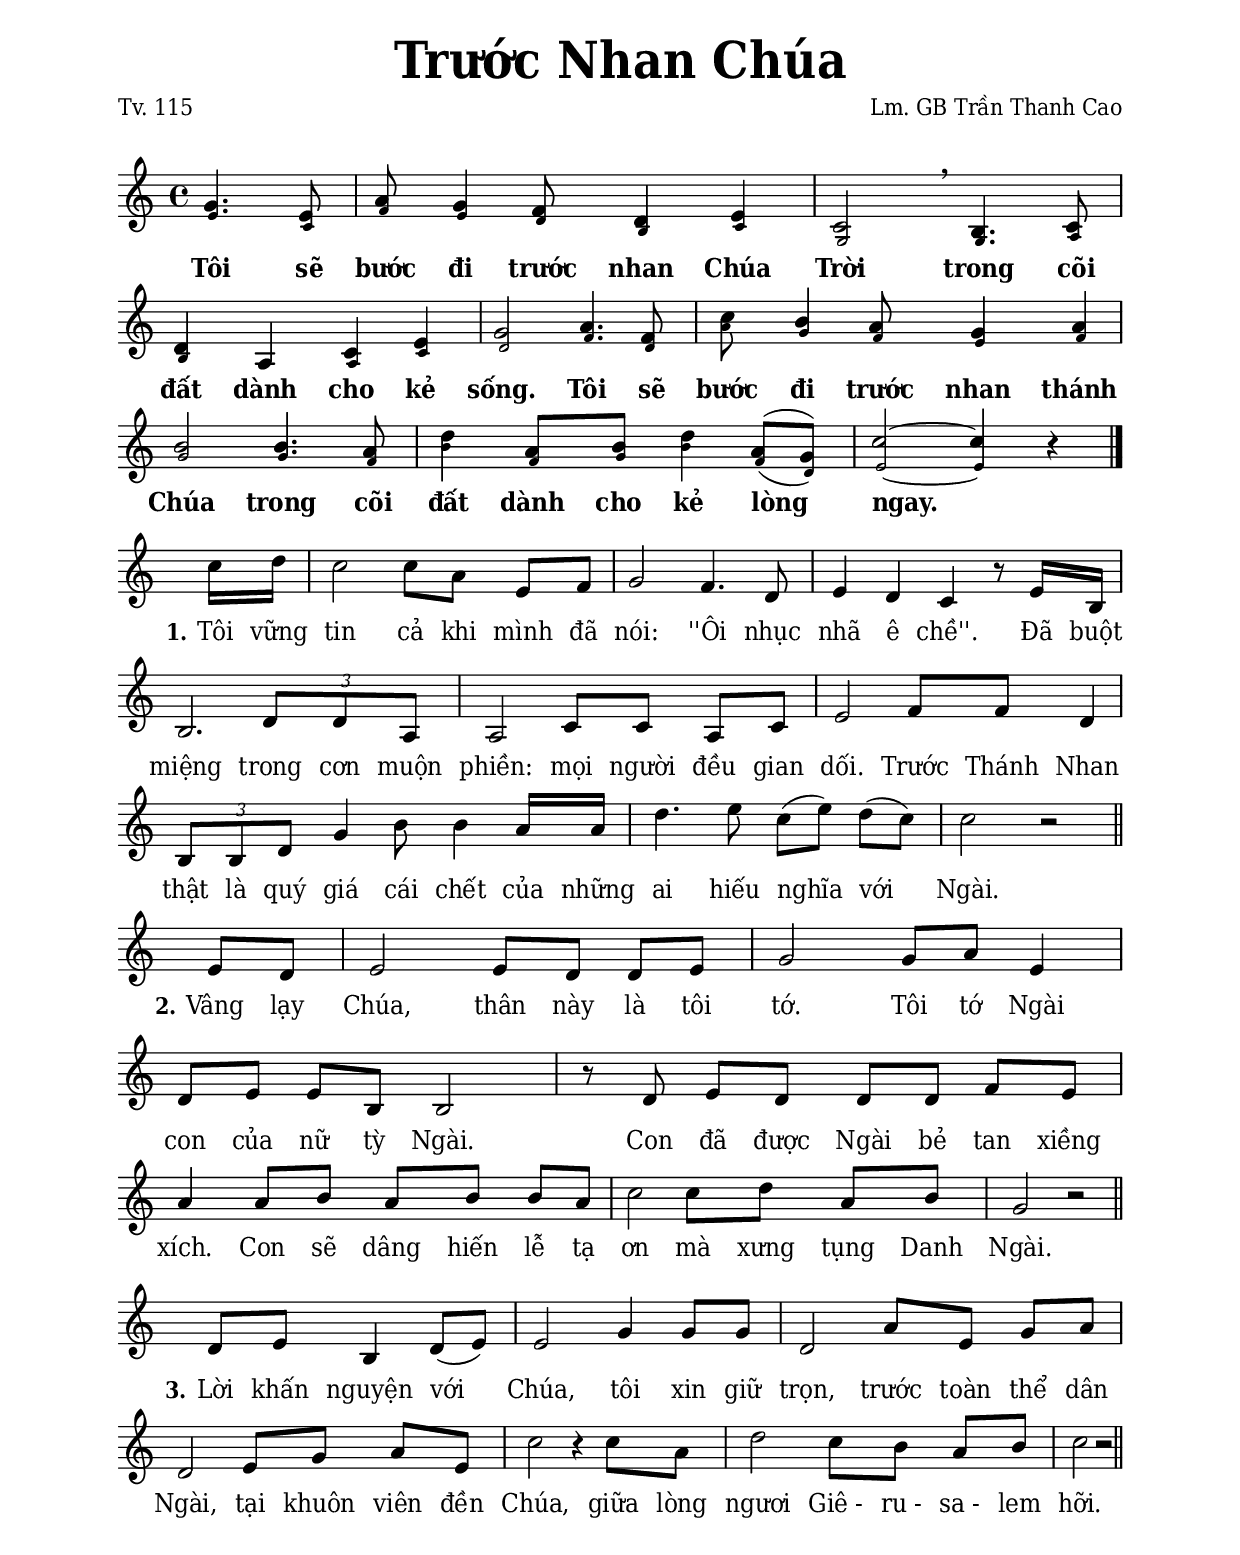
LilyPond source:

% Cài đặt chung
\version "2.22.1"
\include "english.ly"

\header {
  title = \markup { \fontsize #3 "Trước Nhan Chúa" }
  poet = "Tv. 115"
  composer = "Lm. GB Trần Thanh Cao"
  arranger = " "
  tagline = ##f
}

% Nhạc điệp khúc
nhacDiepKhucSop = \relative c'' {
  \partial 2 g4. e8 |
  a g4 f8 d4 e |
  c2 \breathe b4. c8 |
  d4 a c e |
  g2 a4. f8 |
  c' b4 a8 g4 a |
  b2 b4. a8 |
  d4 a8 b d4 a8 _(g) |
  c2 ~ c4 r \bar "|."
}

nhacDiepKhucBas = \relative c' {
  \partial 2 e4. c8 |
  f e4 d8 b4 c |
  g2 g4. a8 |
  b4 a a c |
  d2 f4. d8 |
  a' g4 f8 e4 f |
  g2 g4. f8 |
  b4 f8 g b4 f8 ^(d) |
  e2 ~ e4 r
}

% Nhạc phiên khúc
nhacPhienKhucMot = \relative c'' {
  \partial 8 c16 d |
  c2 c8 a e f |
  g2 f4. d8 |
  e4 d c r8 e16 b |
  b2. \tuplet 3/2 { d8 d a } |
  a2 c8 c a c |
  e2 f8 f d4 |
  \tuplet 3/2 { b8 b d } g4 b8 b4 a16 a |
  d4. e8 c (e) d (c) |
  c2 r \bar "||"
}

nhacPhienKhucHai = \relative c' {
  \partial 4 e8 d |
  e2 e8 d d e |
  g2 g8 a e4 |
  d8 e e b b2 |
  r8 d e d d d f e |
  a4 a8 b a b b a |
  c2 c8 d a b |
  g2 r \bar "||"
}

nhacPhienKhucBa = \relative c' {
  \partial 2. d8 e b4 d8 (e) |
  e2 g4 g8 g |
  d2 a'8 e g a |
  d,2 e8 g a e |
  c'2 r4 c8 a |
  d2 c8 b a b |
  c2 r \bar "||"
}

% Lời điệp khúc
loiDiepKhuc = \lyricmode {
  Tôi sẽ bước đi trước nhan Chúa Trời
  trong cõi đất dành cho kẻ sống.
  Tôi sẽ bước đi trước nhan thánh Chúa
  trong cõi đất dành cho kẻ lòng ngay.
}

% Lời phiên khúc
loiPhienKhucMot = \lyricmode {
  \set stanza = #"1."
  Tôi vững tin cả khi mình đã nói:
  ''Ôi nhục nhã ê chề''.
  Đã buột miệng trong cơn muộn phiền:
  mọi người đều gian dối.
  Trước Thánh Nhan thật là quý giá
  cái chết của những ai hiếu nghĩa với Ngài.
}

loiPhienKhucHai = \lyricmode {
  \set stanza = #"2."
  Vâng lạy Chúa, thân này là tôi tớ.
  Tôi tớ Ngài
  con của nữ tỳ Ngài.
  Con đã được Ngài bẻ tan xiềng xích.
  Con sẽ dâng hiến lễ tạ ơn mà xưng tụng Danh Ngài.
}

loiPhienKhucBa = \lyricmode {
  \set stanza = #"3."
  Lời khấn nguyện với Chúa, tôi xin giữ trọn,
  trước toàn thể dân Ngài, tại khuôn viên đền Chúa,
  giữa lòng ngươi "Giê -" "ru -" "sa -" lem hỡi.
}


% Dàn trang
\paper {
  #(set-paper-size "a4")
  top-margin = 20\mm
  bottom-margin = 10\mm
  left-margin = 20\mm
  right-margin = 20\mm
  indent = #0
  #(define fonts
    (make-pango-font-tree
      "Deja Vu Serif Condensed"
      "Deja Vu Serif Condensed"
      "Deja Vu Serif Condensed"
      (/ 20 20)))
  page-count = #1
  system-system-spacing = #'((basic-distance . 12)
                             (minimum-distance . 12)
                             (padding . 1))
  score-system-spacing = #'((basic-distance . 12)
                             (minimum-distance . 12)
                             (padding . 1))
}

% Thiết lập tông và nhịp
TongNhip = {
  \key c \major \time 4/4
  \set Timing.beamExceptions = #'()
  \set Timing.baseMoment = #(ly:make-moment 1/4)
  \set Timing.beatStructure = #'(1 1 1 1)
}

% Đổi kích thước nốt cho bè phụ
notBePhu =
#(define-music-function (font-size music) (number? ly:music?)
   (for-some-music
     (lambda (m)
       (if (music-is-of-type? m 'rhythmic-event)
           (begin
             (set! (ly:music-property m 'tweaks)
                   (cons `(font-size . ,font-size)
                         (ly:music-property m 'tweaks)))
             #t)
           #f))
     music)
   music)

\score {
  \new ChoirStaff <<
    \new Staff = diepKhuc \with {
        \consists "Merge_rests_engraver"
        %\magnifyStaff #(magstep +1)
        printPartCombineTexts = ##f
      }
      <<
      \new Voice \TongNhip \partCombine 
        \nhacDiepKhucSop
        \notBePhu -3 { \nhacDiepKhucBas }
      \new NullVoice = nhacThamChieu \nhacDiepKhucSop
      \new Lyrics \with {
          \override VerticalAxisGroup.
            nonstaff-relatedstaff-spacing.padding = #1
          \override VerticalAxisGroup.
            nonstaff-unrelatedstaff-spacing.padding = #1
        }
        \lyricsto nhacThamChieu \loiDiepKhuc
      >>
  >>
  \layout {
    \override Lyrics.LyricText.font-series = #'bold
    %\override Lyrics.LyricText.font-size = #+2
    \override Lyrics.LyricSpace.minimum-distance = #3
    \override Score.BarNumber.break-visibility = ##(#f #f #f)
    \override Score.SpacingSpanner.uniform-stretching = ##t
  }
}

\score {
  \new ChoirStaff <<
    \new Staff = phienKhuc \with {
        %\magnifyStaff #(magstep +1)
      }
      <<
      \new Voice = beSop {
        \TongNhip \nhacPhienKhucMot
      }
    >>
    \new Lyrics \with {
          \override VerticalAxisGroup.
            nonstaff-relatedstaff-spacing.padding = #1
          \override VerticalAxisGroup.
            nonstaff-unrelatedstaff-spacing.padding = #1
        }
        \lyricsto beSop \loiPhienKhucMot
  >>
  \layout {
    \override Staff.TimeSignature.transparent = ##t
    %\override Lyrics.LyricText.font-size = #+2
    \override Lyrics.LyricSpace.minimum-distance = #1.6
    \override Score.BarNumber.break-visibility = ##(#f #f #f)
    \override Score.SpacingSpanner.uniform-stretching = ##t
  }
}

\score {
  \new ChoirStaff <<
    \new Staff = phienKhuc \with {
        %\magnifyStaff #(magstep +1)
      }
      <<
      \new Voice = beSop {
        \TongNhip \nhacPhienKhucHai
      }
    >>
    \new Lyrics \with {
          \override VerticalAxisGroup.
            nonstaff-relatedstaff-spacing.padding = #1.2
          \override VerticalAxisGroup.
            nonstaff-unrelatedstaff-spacing.padding = #1
        }
        \lyricsto beSop \loiPhienKhucHai
  >>
  \layout {
    \override Staff.TimeSignature.transparent = ##t
    %\override Lyrics.LyricText.font-size = #+2
    \override Lyrics.LyricSpace.minimum-distance = #2.5
    \override Score.BarNumber.break-visibility = ##(#f #f #f)
    \override Score.SpacingSpanner.uniform-stretching = ##t
  }
}

\score {
  \new ChoirStaff <<
    \new Staff = phienKhuc \with {
        %\magnifyStaff #(magstep +1)
      }
      <<
      \new Voice = beSop {
        \TongNhip \nhacPhienKhucBa
      }
    >>
    \new Lyrics \with {
          \override VerticalAxisGroup.
            nonstaff-relatedstaff-spacing.padding = #1.2
          \override VerticalAxisGroup.
            nonstaff-unrelatedstaff-spacing.padding = #1
        }
        \lyricsto beSop \loiPhienKhucBa
  >>
  \layout {
    \override Staff.TimeSignature.transparent = ##t
    %\override Lyrics.LyricText.font-size = #+2
    \override Lyrics.LyricSpace.minimum-distance = #1.7
    \override Score.BarNumber.break-visibility = ##(#f #f #f)
    \override Score.SpacingSpanner.uniform-stretching = ##t
  }
}
